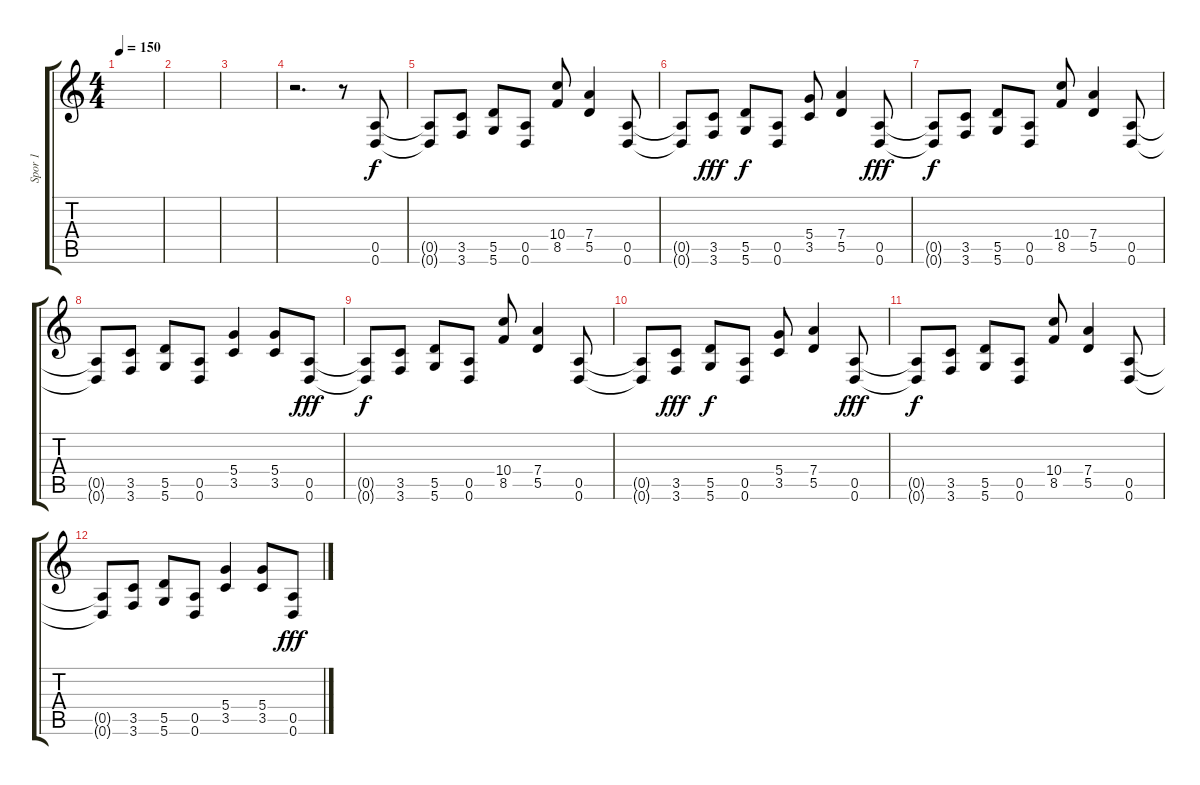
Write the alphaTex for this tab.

\track ("Spor 1" "Spor 1") {instrument distortionguitar}
\staff {score tabs}
\tuning (E4 B3 G3 D3 A2 D2) {hide}
\ts (4 4)
\tempo 150
\clef g2
\ks c
|
|
|
r.2{d} r.8 (0.5 0.6).8 |
(0.5{t} 0.6{t}).8{dy f} (3.5 3.6).8 (5.5 5.6).8 (0.5 0.6).8 (10.4 8.5).8 (7.4 5.5).4 (0.5 0.6).8 |
(0.5{t} 0.6{t}).8 (3.5 3.6).8{dy fff} (5.5 5.6).8{dy f} (0.5 0.6).8 (5.4 3.5).8 (7.4 5.5).4 (0.5 0.6).8{dy fff} |
(0.5{t} 0.6{t}).8{dy f} (3.5 3.6).8 (5.5 5.6).8 (0.5 0.6).8 (10.4 8.5).8 (7.4 5.5).4 (0.5 0.6).8 |
(0.5{t} 0.6{t}).8 (3.5 3.6).8 (5.5 5.6).8 (0.5 0.6).8 (5.4 3.5).4 (5.4 3.5).8 (0.5 0.6).8{dy fff} |
(0.5{t} 0.6{t}).8{dy f} (3.5 3.6).8 (5.5 5.6).8 (0.5 0.6).8 (10.4 8.5).8 (7.4 5.5).4 (0.5 0.6).8 |
(0.5{t} 0.6{t}).8 (3.5 3.6).8{dy fff} (5.5 5.6).8{dy f} (0.5 0.6).8 (5.4 3.5).8 (7.4 5.5).4 (0.5 0.6).8{dy fff} |
(0.5{t} 0.6{t}).8{dy f} (3.5 3.6).8 (5.5 5.6).8 (0.5 0.6).8 (10.4 8.5).8 (7.4 5.5).4 (0.5 0.6).8 |
(0.5{t} 0.6{t}).8 (3.5 3.6).8 (5.5 5.6).8 (0.5 0.6).8 (5.4 3.5).4 (5.4 3.5).8 (0.5 0.6).8{dy fff}
